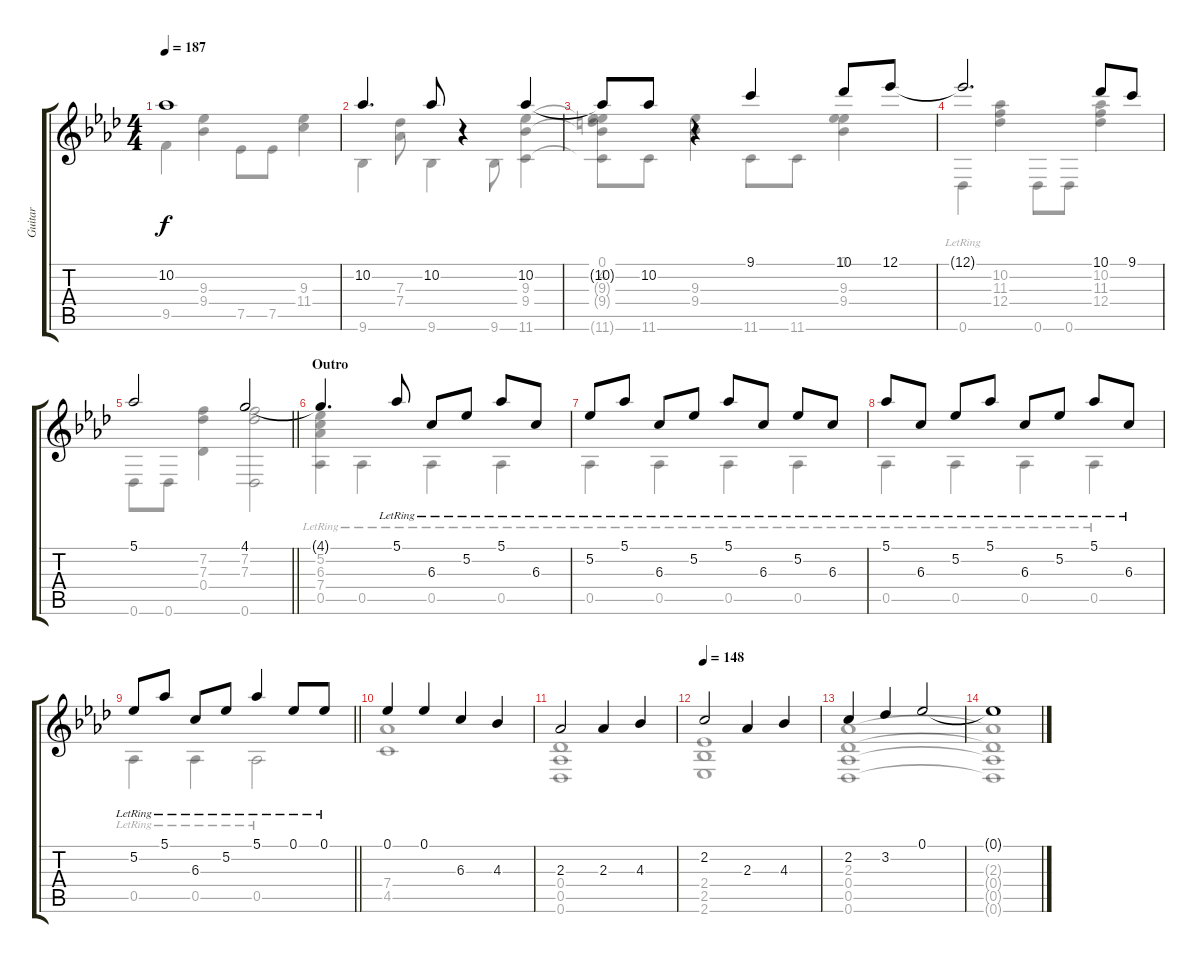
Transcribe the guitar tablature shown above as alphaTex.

\track ("Guitar" "Guitar") {instrument acousticguitarsteel}
\staff {score tabs}
\tuning (Eb4 Bb3 Gb3 Db3 Ab2 Db2) {hide}
\voice
\ts (4 4)
\tempo 187
\clef g2
\ks ab
10.2{t}.1{dy f} |
10.2.4{d} 10.2.8 r.4 10.2.4 |
10.2{t}.8 10.2.8 r.4 9.1.4 10.1.8 12.1.8 |
12.1{t}.2{d} 10.1.8 9.1.8 |
\barLineRight lightlight
5.1.2 4.1.2 |
\section ("" "Outro")
4.1{t}.4{d} 5.1{lr}.8 6.3{lr}.8 5.2{lr}.8 5.1{lr}.8 6.3{lr}.8 |
5.2{lr}.8 5.1{lr}.8 6.3{lr}.8 5.2{lr}.8 5.1{lr}.8 6.3{lr}.8 5.2{lr}.8 6.3{lr}.8 |
5.1{lr}.8 6.3{lr}.8 5.2{lr}.8 5.1{lr}.8 6.3{lr}.8 5.2{lr}.8 5.1{lr}.8 6.3{lr}.8 |
\barLineRight lightlight
5.2{lr}.8 5.1{lr}.8 6.3{lr}.8 5.2{lr}.8 5.1{lr}.4 0.1{lr}.8 0.1{lr}.8 |
0.1.4 0.1.4 6.3.4 4.3.4 |
2.3.2 2.3.4 4.3.4 |
\tempo 148
2.2.2 2.3.4 4.3.4 |
2.2.4 3.2.4 0.1.2 |
0.1{t}.1
\voice
\clef g2
\ottava regular
\simile none
\ks ab
9.5.4{dy f} (9.3 9.4).4 7.5.8 7.5.8 (9.3 11.4).4 |
9.6.4 (7.3 7.4).8 9.6.4 9.6.8 (9.3 9.4 11.6).4 |
(0.1 4.2 9.3{t} 9.4{t} 11.6{t}).8 11.6.8 (9.3 9.4).4 11.6.8 11.6.8 (0.1 9.3 9.4).4 |
0.6{lr}.4 (10.2 11.3 12.4).4 0.6.8 0.6.8 (10.2 11.3 12.4).4 |
\barLineRight lightlight
0.6.8 0.6.8 (7.2 7.3 0.4).4 (7.2 7.3 0.6).2 |
(5.2{lr} 6.3{lr} 7.4{lr} 0.5{lr}).4 0.5{lr}.4 0.5{lr}.4 0.5{lr}.4 |
0.5{lr}.4 0.5{lr}.4 0.5{lr}.4 0.5{lr}.4 |
0.5{lr}.4 0.5{lr}.4 0.5{lr}.4 0.5{lr}.4 |
\barLineRight lightlight
0.5{lr}.4 0.5{lr}.4 0.5{lr}.2 |
(7.4 4.5).1 |
(0.4 0.5 0.6).1 |
(2.4 2.5 2.6).1 |
(2.3 0.4 0.5 0.6).1 |
(2.3{t} 0.4{t} 0.5{t} 0.6{t}).1
